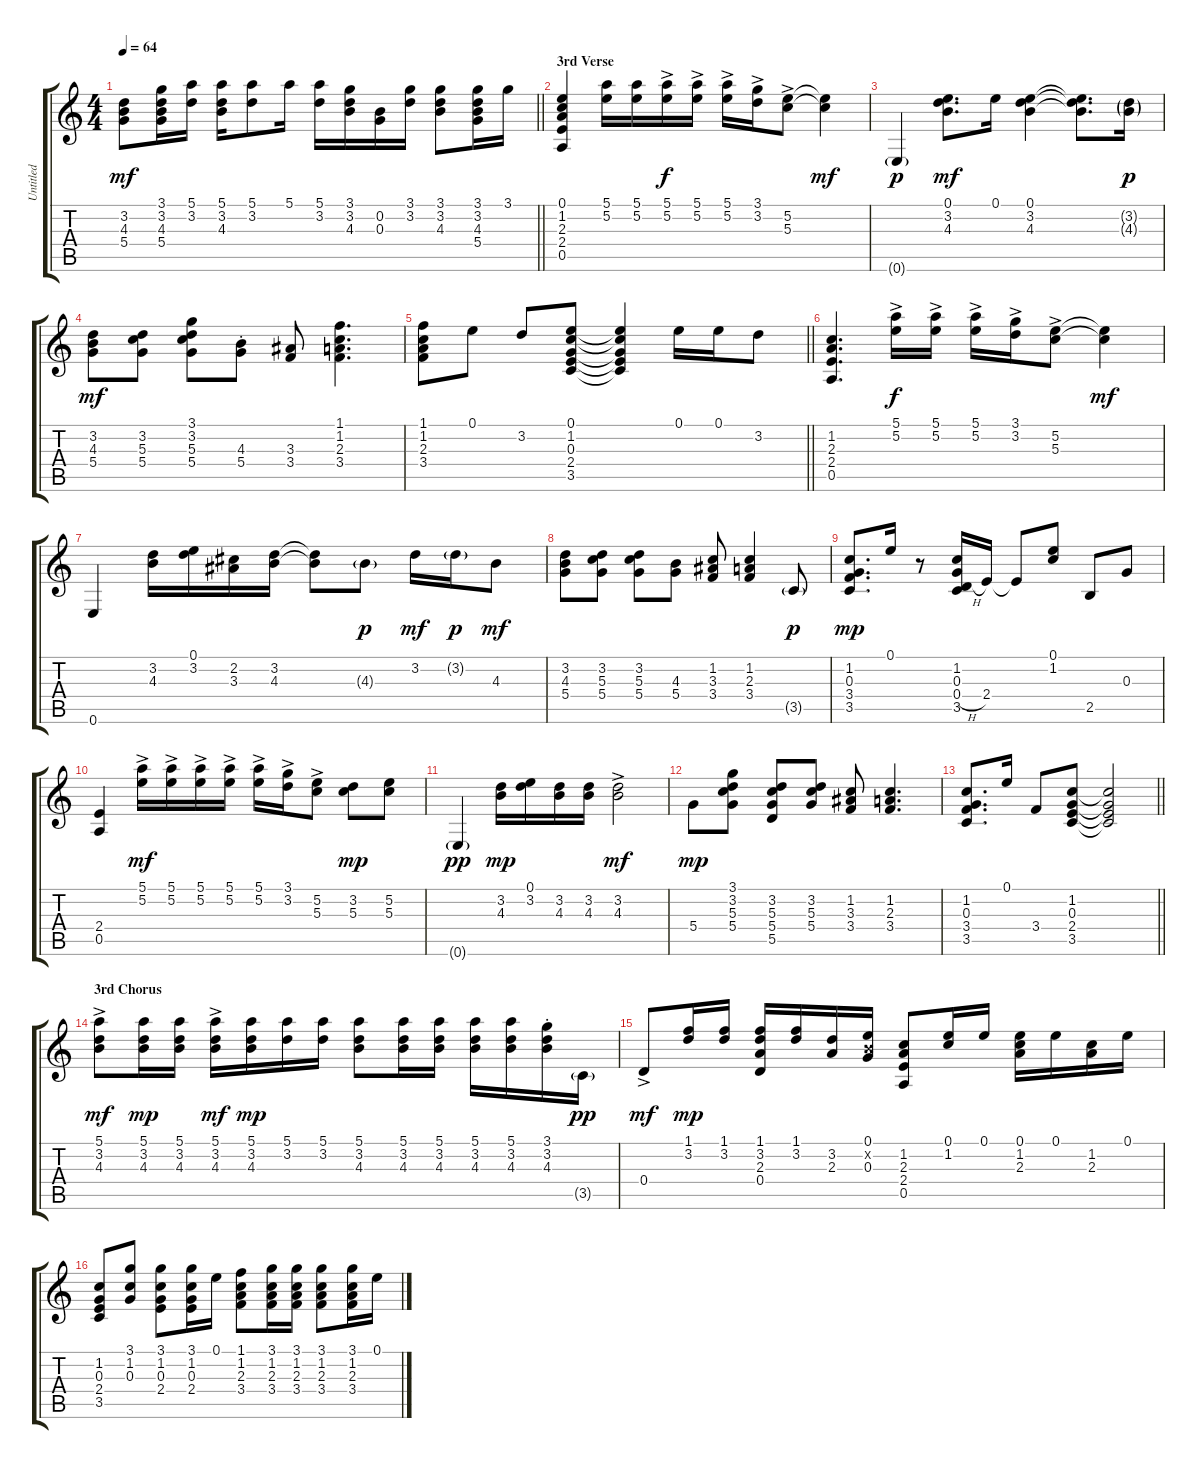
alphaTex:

\track ("Untitled" "Untitled") {instrument acousticguitarnylon}
\staff {score tabs}
\tuning (E4 B3 G3 D3 A2 E2) {hide}
\ts (4 4)
\tempo 64
\clef g2
\barLineRight lightlight
\ks c
(3.2 4.3 5.4).8{dy mf} (3.1 3.2 4.3 5.4).16 (5.1 3.2).16 (5.1 3.2 4.3).16 (5.1 3.2).8 5.1.16 (5.1 3.2).16 (3.1 3.2 4.3).16 (0.2 0.3).16 (3.1 3.2).16 (3.1 3.2 4.3).8 (3.1 3.2 4.3 5.4).16 3.1.16 |
\section ("" "3rd Verse")
(0.1 1.2 2.3 2.4 0.5).4 (5.1 5.2).16 (5.1 5.2).16 (5.1{ac} 5.2{ac}).16{dy f} (5.1{ac} 5.2{ac}).16 (5.1{ac} 5.2{ac}).16 (3.1{ac} 3.2{ac}).16 (5.2{ac} 5.3{ac}).8 (5.2{t} 5.3{t}).4{dy mf} |
0.6{g}.4{dy p} (0.1 3.2 4.3).8{d dy mf} 0.1.16 (0.1 3.2 4.3).4 (0.1{t} 3.2{t} 4.3{t}).8{d} (3.2{g} 4.3{g}).16{dy p} |
(3.2 4.3 5.4).8{dy mf} (3.2 5.3 5.4).8 (3.1 3.2 5.3 5.4).8 (4.3{st} 5.4{st}).8 (3.3 3.4).8 (1.1 1.2 2.3 3.4).4{d} |
\barLineRight lightlight
(1.1 1.2 2.3 3.4).8 0.1.8 3.2.8 (0.1 1.2 0.3 2.4 3.5).8 (0.1{t} 1.2{t} 0.3{t} 2.4{t} 3.5{t}).4 0.1.16 0.1.16 3.2.8 |
(1.2 2.3 2.4 0.5).4{d} (5.1{ac} 5.2{ac}).16{dy f} (5.1{ac} 5.2{ac}).16 (5.1{ac} 5.2{ac}).16 (3.1{ac} 3.2{ac}).16 (5.2{ac} 5.3{ac}).8 (5.2{t} 5.3{t}).4{dy mf} |
0.6.4 (3.2 4.3).16 (0.1 3.2).16 (2.2 3.3).16 (3.2 4.3).16 (3.2{t} 4.3{t}).8 4.3{g}.8{dy p} 3.2.16{dy mf} 3.2{g}.16{dy p} 4.3.8{dy mf} |
(3.2 4.3 5.4).8 (3.2 5.3 5.4).8 (3.2 5.3 5.4).8 (4.3 5.4).8 (1.2 3.3 3.4).8 (1.2 2.3 3.4).4 3.5{g}.8{dy p} |
(1.2 0.3 3.4 3.5).8{d dy mp} 0.1.16 r.8 (1.2 0.3 0.4{h} 3.5).16 2.4.16 2.4{t}.8 (0.1 1.2).8 2.5.8 0.3.8 |
(2.4 0.5).4 (5.1{ac} 5.2{ac}).16{dy mf} (5.1{ac} 5.2{ac}).16 (5.1{ac} 5.2{ac}).16 (5.1{ac} 5.2{ac}).16 (5.1{ac} 5.2{ac}).16 (3.1{ac} 3.2{ac}).16 (5.2{ac} 5.3{ac}).8 (3.2 5.3).8{dy mp} (5.2 5.3).8 |
0.6{g}.4{dy pp} (3.2 4.3).16{dy mp} (0.1 3.2).16 (3.2 4.3).16 (3.2 4.3).16 (3.2{ac} 4.3{ac}).2{dy mf} |
5.4.8{dy mp} (3.1 3.2 5.3 5.4).8 (3.2 5.3 5.4 5.5).8 (3.2 5.3 5.4).8 (1.2 3.3 3.4).8 (1.2 2.3 3.4).4{d} |
\barLineRight lightlight
(1.2 0.3 3.4 3.5).8{d} 0.1.16 3.4.8 (1.2 0.3 2.4 3.5).8 (1.2{t} 0.3{t} 2.4{t} 3.5{t}).2 |
\section ("" "3rd Chorus")
(5.1{ac} 3.2{ac} 4.3{ac}).8{dy mf} (5.1 3.2 4.3).16{dy mp} (5.1 3.2 4.3).16 (5.1{ac} 3.2{ac} 4.3{ac}).16{dy mf} (5.1 3.2 4.3).16{dy mp} (5.1 3.2).16 (5.1 3.2).16 (5.1 3.2 4.3).8 (5.1 3.2 4.3).16 (5.1 3.2 4.3).16 (5.1 3.2 4.3).16 (5.1 3.2 4.3).16 (3.1{st} 3.2{st} 4.3{st}).16 3.5{g}.16{dy pp} |
0.4{ac}.8{dy mf} (1.1 3.2).16{dy mp} (1.1 3.2).16 (1.1 3.2 2.3 0.4).16 (1.1 3.2).16 (3.2 2.3).16 (0.1 0.2{x} 0.3).16 (1.2 2.3 2.4 0.5).8 (0.1 1.2).16 0.1.16 (0.1 1.2 2.3).16 0.1.16 (1.2 2.3).16 0.1.16 |
(1.2 0.3 2.4 3.5).8 (3.1 1.2 0.3).8 (3.1 1.2 0.3 2.4).8 (3.1 1.2 0.3 2.4).16 0.1.16 (1.1 1.2 2.3 3.4).8 (3.1 1.2 2.3 3.4).16 (3.1 1.2 2.3 3.4).16 (3.1 1.2 2.3 3.4).8 (3.1 1.2 2.3 3.4).16 0.1.16
